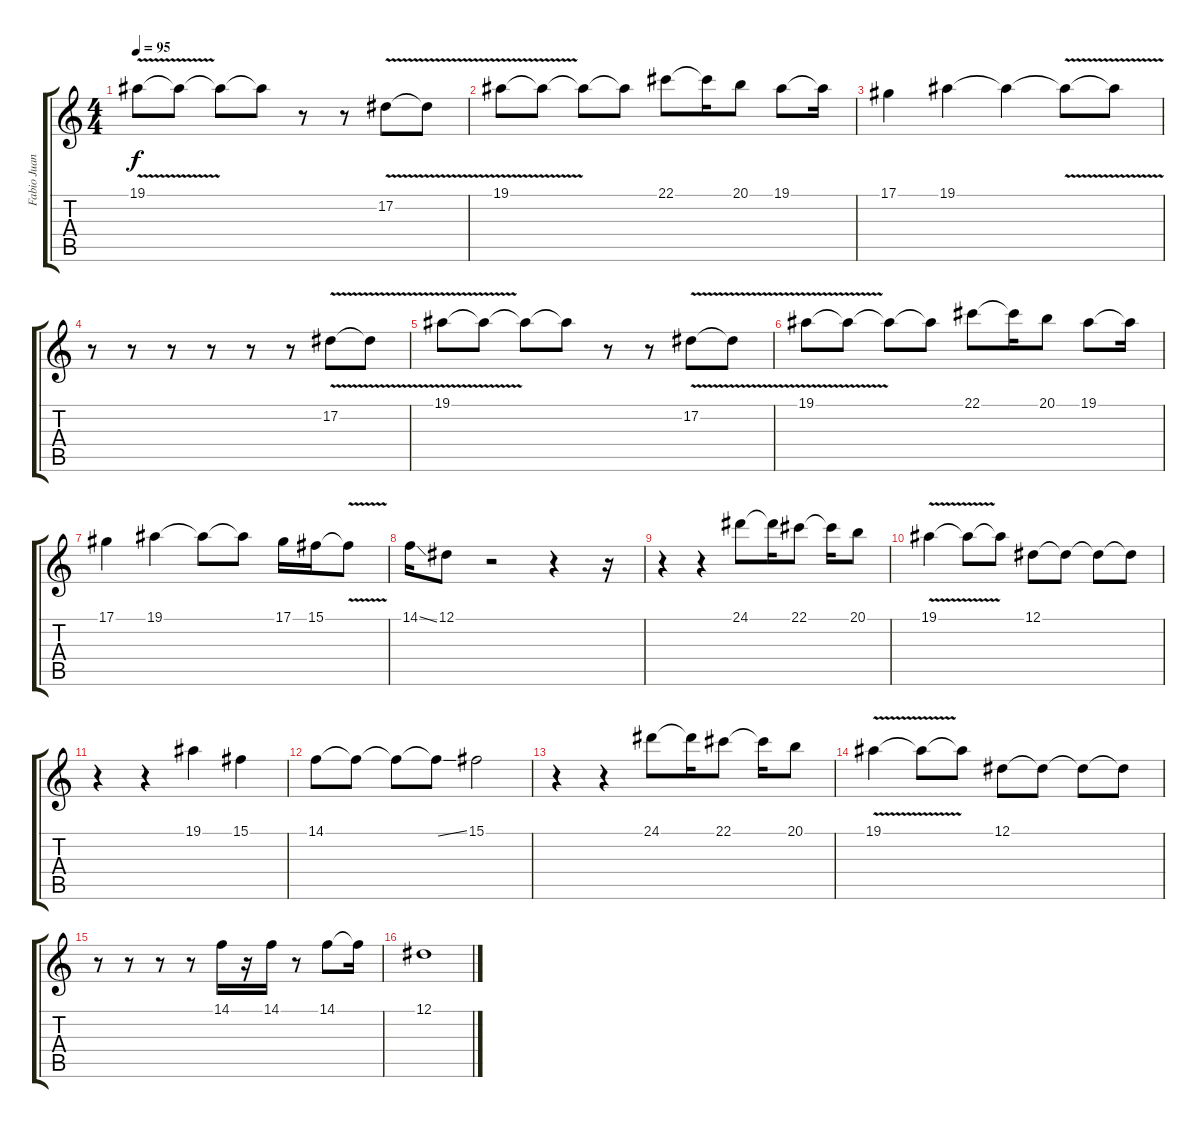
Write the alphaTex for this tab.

\track ("Fabio Juan" "Fabio Juan") {instrument lead6voice}
\staff {score tabs}
\tuning (Eb4 Bb3 Gb3 Db3 Ab2 Eb2) {hide}
\ts (4 4)
\tempo 95
\clef g2
\ks c
19.1{v}.8{dy f} 19.1{t}.8 19.1{t}.8 19.1{t}.8 r.8 r.8 17.2{v}.8 17.2{t}.8 |
19.1{v}.8 19.1{t}.8 19.1{t}.8 19.1{t}.8 22.1.8 22.1{t}.16 20.1.8 19.1.8 19.1{t}.16 |
17.1.4 19.1.4 19.1{t}.4 19.1{v t}.8 19.1{v t}.8 |
r.8 r.8 r.8 r.8 r.8 r.8 17.2{v}.8 17.2{t}.8 |
19.1{v}.8 19.1{t}.8 19.1{t}.8 19.1{t}.8 r.8 r.8 17.2{v}.8 17.2{t}.8 |
19.1{v}.8 19.1{t}.8 19.1{t}.8 19.1{t}.8 22.1.8 22.1{t}.16 20.1.8 19.1.8 19.1{t}.16 |
17.1.4 19.1.4 19.1{t}.8 19.1{t}.8 17.1.16 15.1.16 15.1{v t}.8 |
14.1{ss}.16 12.1.8 r.2 r.4 r.16 |
r.4 r.4 24.1.8 24.1{t}.16 22.1.8 22.1{t}.16 20.1.8 |
19.1{v}.4 19.1{t}.8 19.1{t}.8 12.1.8 12.1{t}.8 12.1{t}.8 12.1{t}.8 |
r.4 r.4 19.1.4 15.1.4 |
14.1.8 14.1{t}.8 14.1{t}.8 14.1{ss t}.8 15.1.2 |
r.4 r.4 24.1.8 24.1{t}.16 22.1.8 22.1{t}.16 20.1.8 |
19.1{v}.4 19.1{t}.8 19.1{t}.8 12.1.8 12.1{t}.8 12.1{t}.8 12.1{t}.8 |
r.8 r.8 r.8 r.8 14.1.16 r.16 14.1.16 r.8 14.1.8 14.1{t}.16 |
12.1.1
